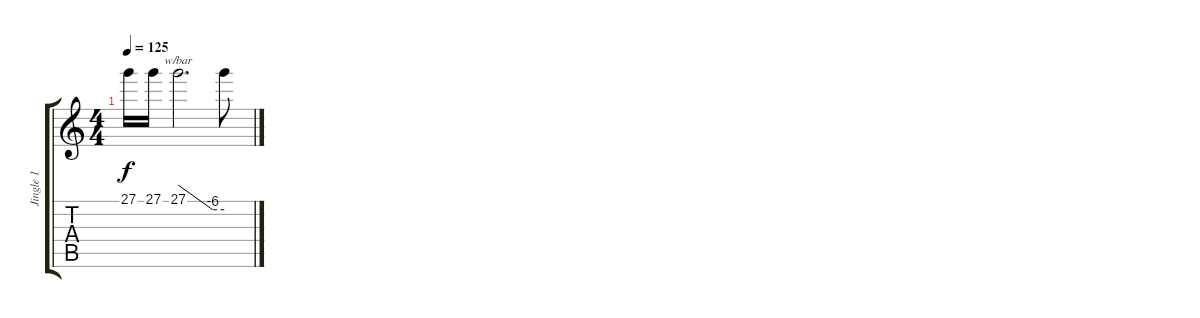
\track ("Jingle 1" "Jingle 1") {instrument guitarfretnoise}
\staff {score tabs}
\tuning (E4 B3 G3 D3 A2 E2) {hide}
\ts (4 4)
\tempo 125
\clef g2
\ks c
27.1.16{dy f instrument guitarfretnoise} 27.1.16 27.1.2{d tbe (custom default 0 0 45 -24 60 -24)} 27.1{t}.8
